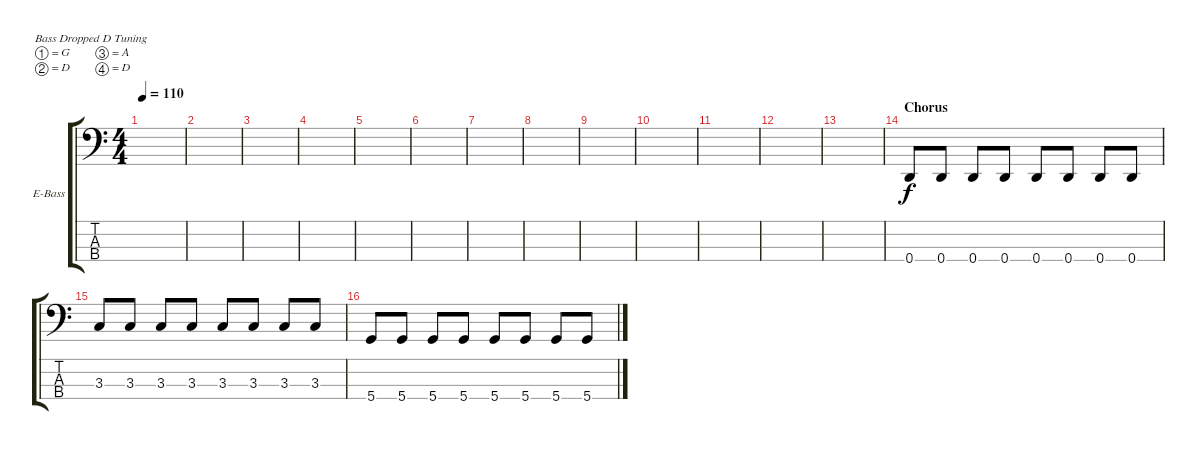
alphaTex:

\bracketExtendMode groupsimilarinstruments
\firstSystemTrackNameOrientation horizontal
\otherSystemsTrackNameOrientation horizontal
\track ("Electric Bass" "E-Bass") {instrument electricbassfinger}
\staff {score tabs}
\tuning (G2 D2 A1 D1)
\ts (4 4)
\tempo 110
\clef f4
\ks c
|
|
|
|
|
|
|
|
|
|
|
|
|
\section ("" "Chorus")
0.4.8 0.4.8 0.4.8 0.4.8 0.4.8 0.4.8 0.4.8 0.4.8 |
3.3.8 3.3.8 3.3.8 3.3.8 3.3.8 3.3.8 3.3.8 3.3.8 |
5.4.8 5.4.8 5.4.8 5.4.8 5.4.8 5.4.8 5.4.8 5.4.8
